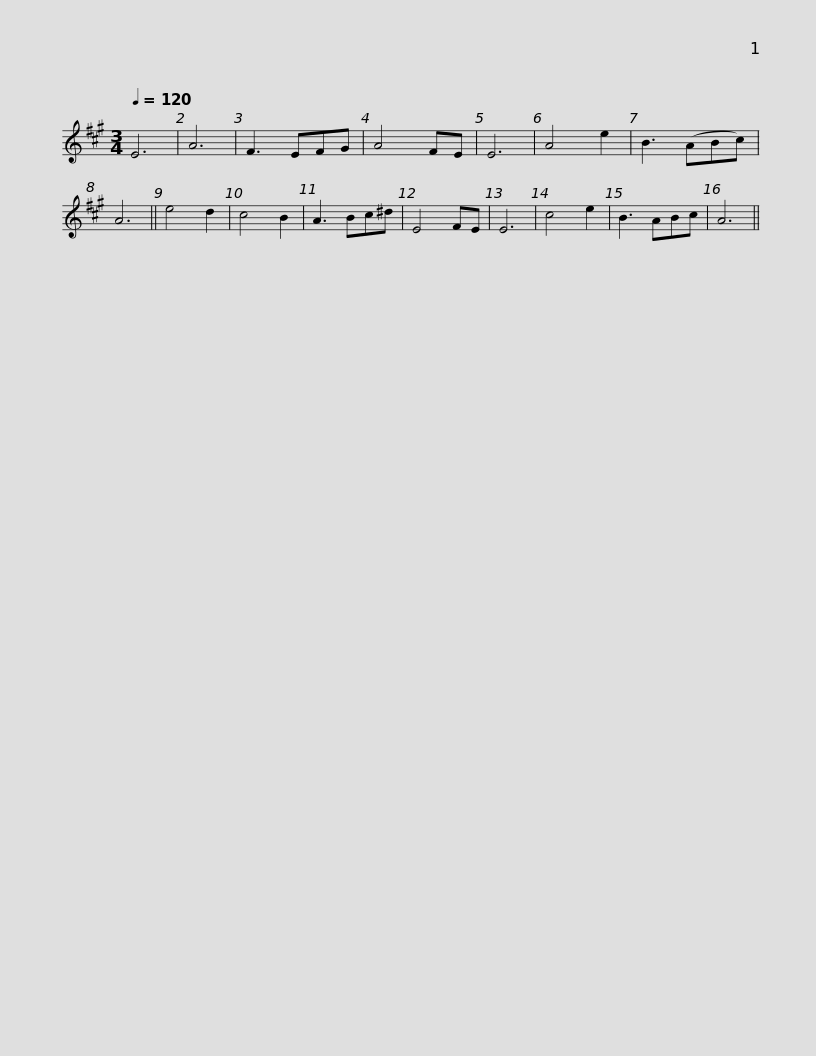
X:1
L:1/8
Q:1/4=120
M:3/4
I:linebreak $
K:A
V:1 treble
V:1
 E6 | A6 | F3 EFG | A4 FE | E6 | %5
 A4 e2 | B3 (ABc) | A6 || e4 d2 | c4 B2 | %10
 A3 Bc^d | E4 FE | E6 |$ c4 e2 | B3 ABc | %15
 A6 || %16
